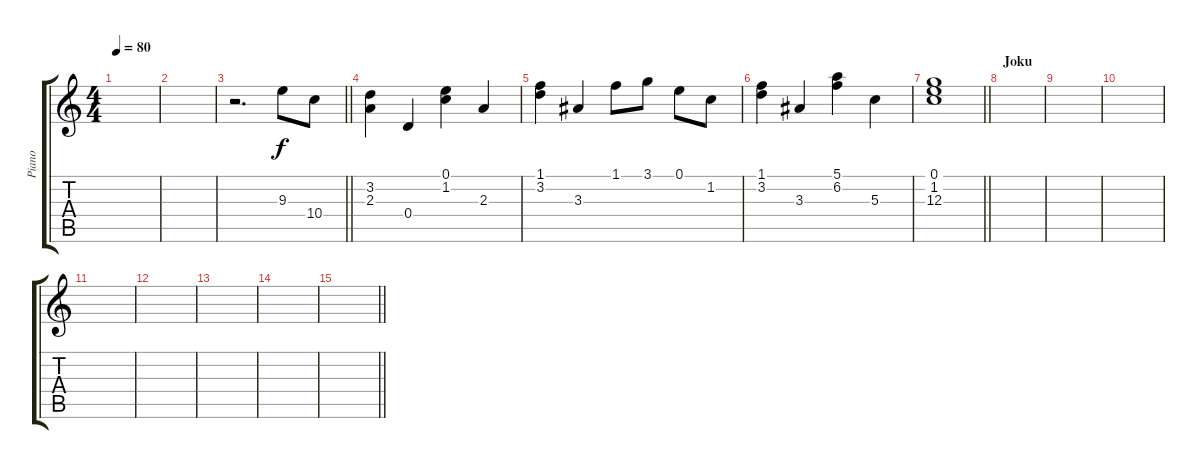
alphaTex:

\track ("Piano" "Piano") {instrument acousticgrandpiano}
\staff {score tabs}
\tuning (E5 B4 G4 D4 A3 E3) {hide}
\ts (4 4)
\tempo 80
\clef g2
\ks c
|
|
\barLineRight lightlight
r.2{d} 9.3.8{dy f} 10.4.8 |
(3.2 2.3).4 0.4.4 (0.1 1.2).4 2.3.4 |
(1.1 3.2).4 3.3.4 1.1.8 3.1.8 0.1.8 1.2.8 |
(1.1 3.2).4 3.3.4 (5.1 6.2).4 5.3.4 |
\barLineRight lightlight
(0.1 1.2 12.3).1 |
\section ("" "Joku")
|
|
|
|
|
|
|
\barLineRight lightlight
